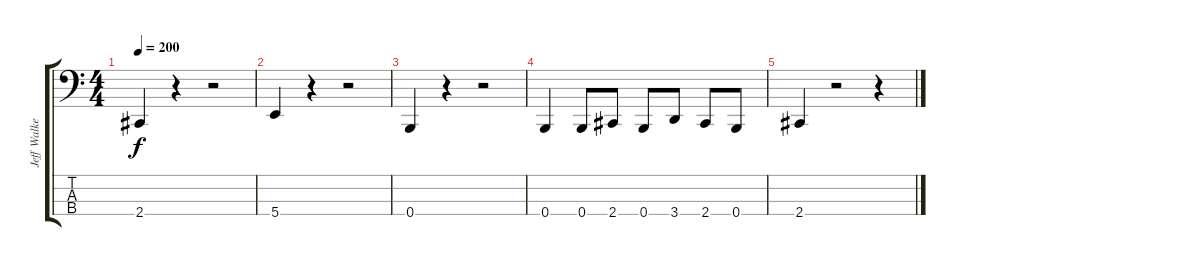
\track ("Jeff Walker" "Jeff Walke") {instrument electricbasspick}
\staff {score tabs}
\tuning (D2 A1 E1 B0) {hide}
\ts (4 4)
\tempo 200
\clef f4
\ks c
2.4.4{dy f} r.4 r.2 |
5.4.4 r.4 r.2 |
0.4.4 r.4 r.2 |
0.4.4 0.4.8 2.4.8 0.4.8 3.4.8 2.4.8 0.4.8 |
2.4.4 r.2 r.4
